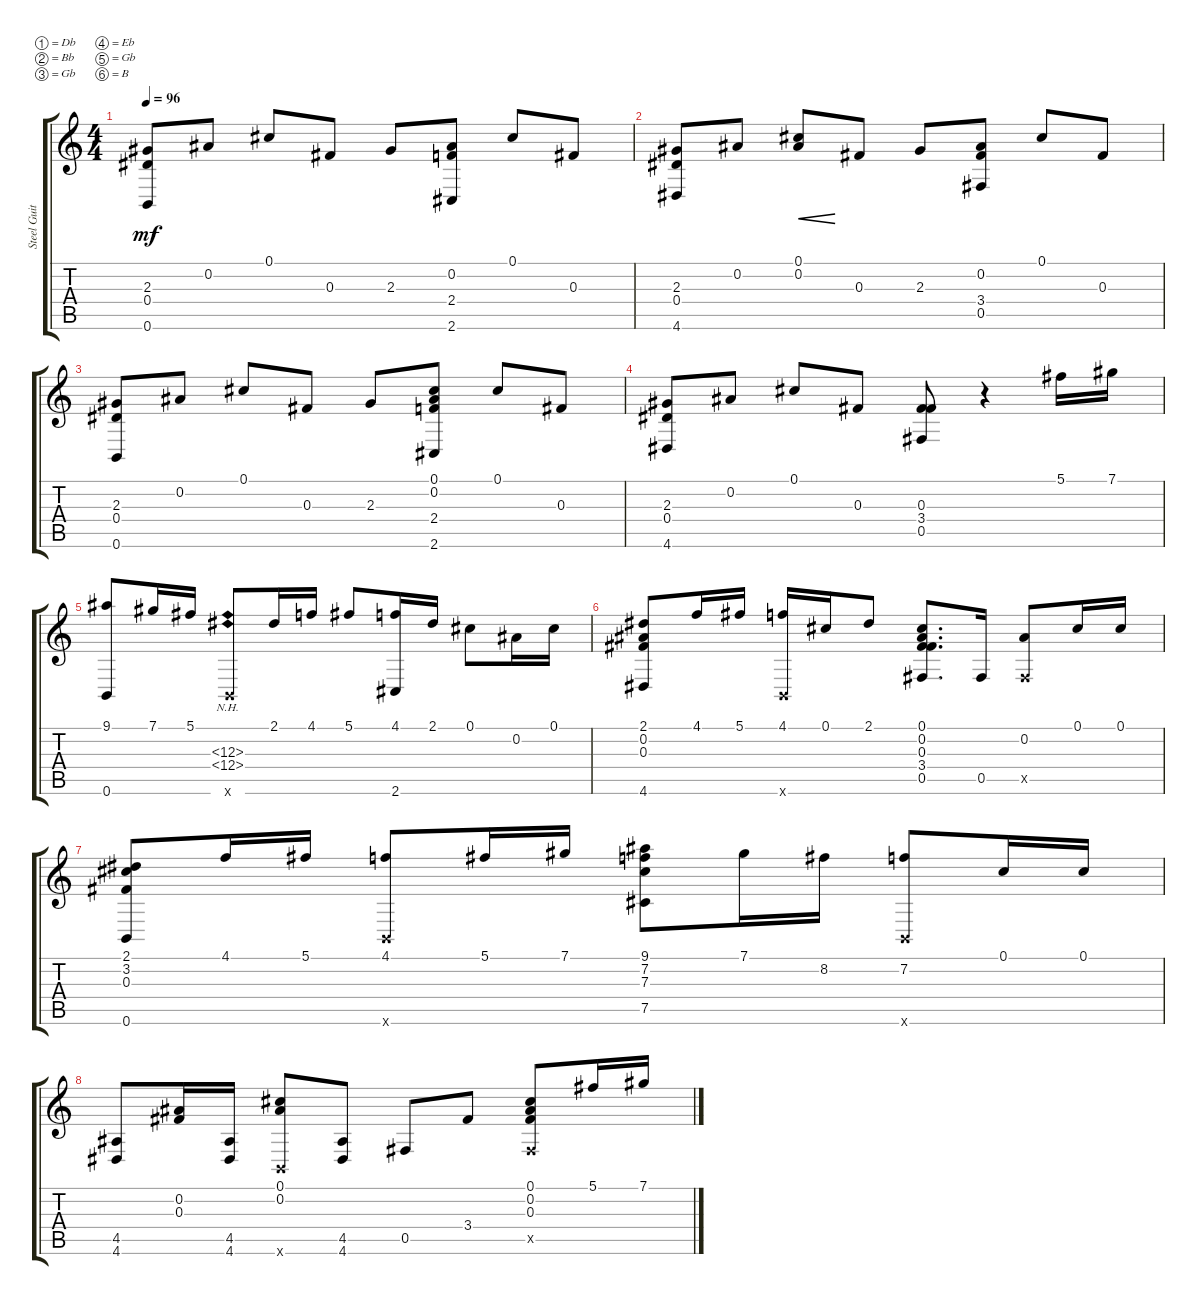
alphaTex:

\defaultSystemsLayout 4
\bracketExtendMode groupsimilarinstruments
\otherSystemsTrackNameOrientation horizontal
\track ("Steel Guitar" "Steel Guit") {instrument acousticguitarsteel}
\staff {score tabs}
\tuning (Db4 Bb3 Gb3 Eb3 Gb2 B1)
\ts (4 4)
\tempo 96
\clef g2
\ks c
(0.6 2.3{acc #} 0.4{acc #}).8{dy mf beam Up} 0.2{acc #}.8{beam Up} 0.1{acc #}.8{beam Up} 0.3{acc #}.8{beam Up} 2.3{acc #}.8{beam Up} (2.6{acc #} 2.4 0.2{acc #}).8{beam Up} 0.1{acc #}.8{beam Up} 0.3{acc #}.8{beam Up} |
(2.3{acc #} 4.6{acc #} 0.4{acc #}).8{beam Up} 0.2{acc #}.8{beam Up} (0.1{acc #} 0.2{acc #}).8{cre beam Up} 0.3{acc #}.8{beam Up} 2.3{acc #}.8{beam Up} (0.5{acc #} 3.4{acc #} 0.2{acc #}).8{beam Up} 0.1{acc #}.8{beam Up} 0.3{acc #}.8{beam Up} |
(0.6 2.3{acc #} 0.4{acc #}).8{beam Up} 0.2{acc #}.8{beam Up} 0.1{acc #}.8{beam Up} 0.3{acc #}.8{beam Up} 2.3{acc #}.8{beam Up} (2.6{acc #} 2.4 0.1{acc #} 0.2{acc #}).8{beam Up} 0.1{acc #}.8{beam Up} 0.3{acc #}.8{beam Up} |
(2.3{acc #} 4.6{acc #} 0.4{acc #}).8{beam Up} 0.2{acc #}.8{beam Up} 0.1{acc #}.8{beam Up} 0.3{acc #}.8{beam Up} (0.3{acc #} 0.5{acc #} 3.4{acc #}).8{beam Up} r.4{beam Up} 5.1{acc #}.16{beam Down} 7.1{acc #}.16{beam Down} |
(9.1{acc #} 0.6).8{beam Up} 7.1{acc #}.16{beam Up} 5.1{acc #}.16{beam Up} (12.4{nh acc #} 12.3{nh acc #} 0.6{x}).8{beam Up} 2.1{acc #}.16{beam Up} 4.1.16{beam Up} 5.1{acc #}.8{beam Up} (2.6{acc #} 4.1).16{beam Up} 2.1{acc #}.16{beam Up} 0.1{acc #}.8{beam Down} 0.2{acc #}.16{beam Down} 0.1{acc #}.16{beam Down} |
(4.6{acc #} 2.1{acc #} 0.3{acc #} 0.2{acc #}).8{beam Up} 4.1.16{beam Up} 5.1{acc #}.16{beam Up} (4.1 0.6{x}).16{beam Up} 0.1{acc #}.16{beam Up} 2.1{acc #}.8{beam Up} (0.5{acc #} 3.4{acc #} 0.3{acc #} 0.2{acc #} 0.1{acc #}).8{d beam Up} 0.5{acc #}.16{beam Up} (0.2{acc #} 0.5{x acc #}).8{beam Up} 0.1{acc #}.16{beam Up} 0.1{acc #}.16{beam Up} |
(0.6 0.3{acc #} 3.2{acc #} 2.1{acc #}).8{beam Up} 4.1.16{beam Up} 5.1{acc #}.16{beam Up} (4.1 0.6{x}).8{beam Up} 5.1{acc #}.16{beam Up} 7.1{acc #}.16{beam Up} (7.5{acc #} 7.3{acc #} 7.2 9.1{acc #}).8{beam Down} 7.1{acc #}.16{beam Down} 8.2{acc #}.16{beam Down} (7.2 0.6{x}).8{beam Up} 0.1{acc #}.16{beam Up} 0.1{acc #}.16{beam Up} |
(4.6{acc #} 4.5{acc #}).8{beam Up} (0.3{acc #} 0.2{acc #}).16{beam Up} (4.6{acc #} 4.5{acc #}).16{beam Up} (0.1{acc #} 0.2{acc #} 0.6{x}).8{beam Up} (4.6{acc #} 4.5{acc #}).8{beam Up} 0.5{acc #}.8{beam Up} 3.4{acc #}.8{beam Up} (0.3{acc #} 0.2{acc #} 0.1{acc #} 0.5{x acc #}).8{beam Up} 5.1{acc #}.16{beam Up} 7.1{acc #}.16{beam Up}
